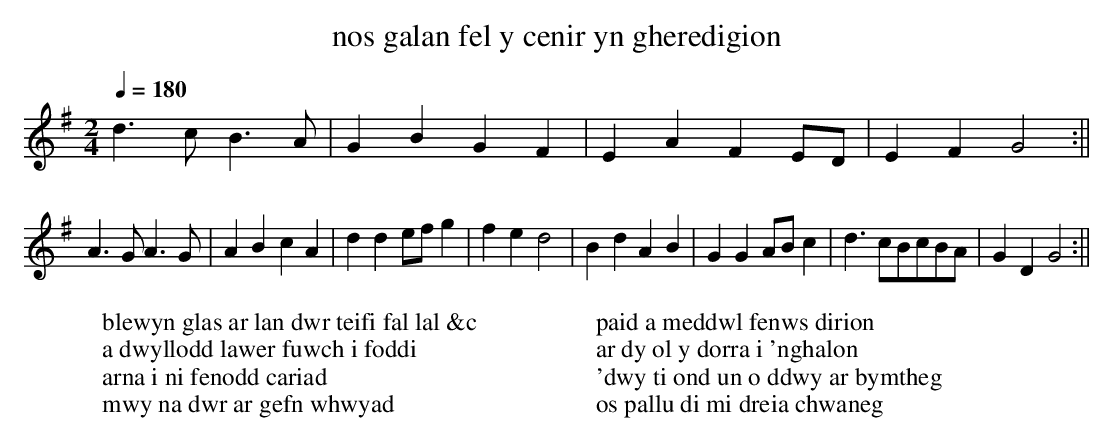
X:1
T:nos galan fel y cenir yn gheredigion
M:2/4
L:1/4
Q:1/4=180
W:blewyn glas ar lan dwr teifi fal lal &c
W:a dwyllodd lawer fuwch i foddi
W:arna i ni fenodd cariad
W:mwy na dwr ar gefn whwyad
W:
W:paid a meddwl fenws dirion
W:ar dy ol y dorra i 'nghalon
W:'dwy ti ond un o ddwy ar bymtheg
W:os pallu di mi dreia chwaneg
K:G
d>cB>A|GBGF|EAFE/D/|EFG2:||
A>GA>G|ABcA|dde/f/g|fed2|BdAB|GGA/B/c|d>cB/c/B/A/|GDG2:||
